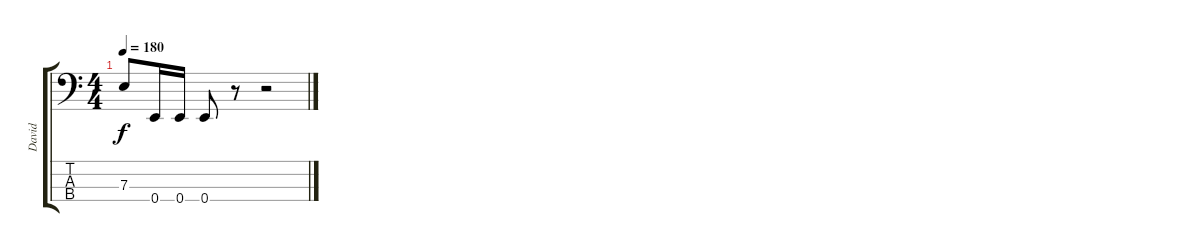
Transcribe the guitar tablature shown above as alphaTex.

\track ("David" "David") {instrument electricbassfinger}
\staff {score tabs}
\tuning (G2 D2 A1 E1) {hide}
\ts (4 4)
\tempo 180
\clef f4
\ks c
7.3.8{dy f} 0.4.16 0.4.16 0.4.8 r.8 r.2
